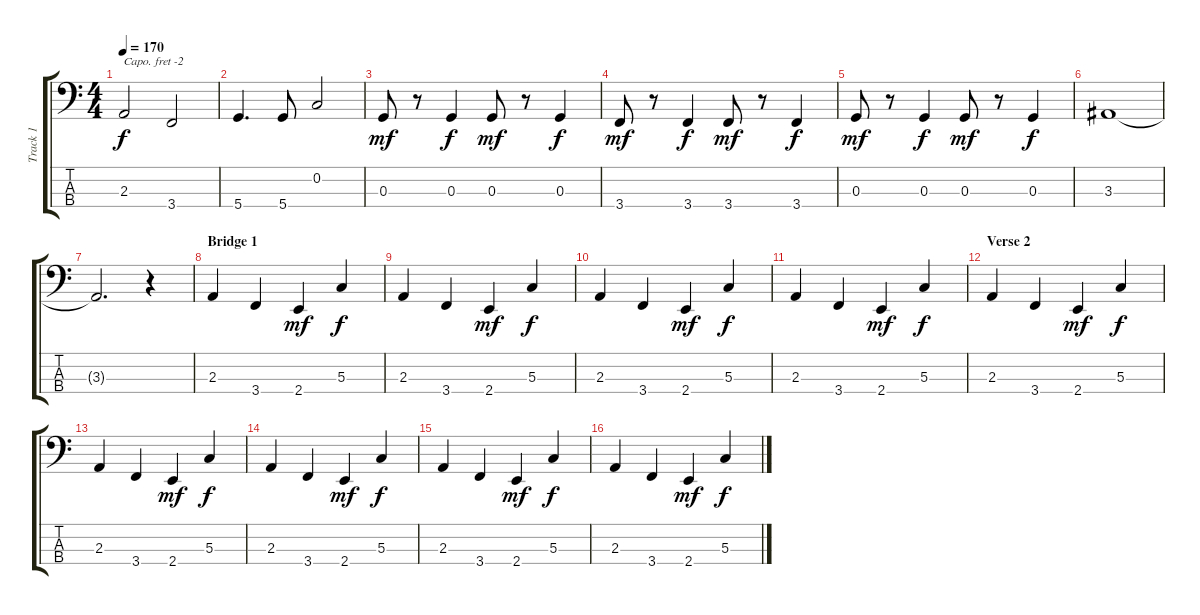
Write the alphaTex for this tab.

\track ("Track 1" "Track 1") {instrument electricbasspick}
\staff {score tabs}
\capo -2
\tuning (G2 D2 A1 E1) {hide}
\ts (4 4)
\tempo 170
\clef f4
\ks c
2.3.2{dy f} 3.4.2 |
5.4.4{d} 5.4.8 0.2.2 |
0.3.8{dy mf} r.8 0.3.4{dy f} 0.3.8{dy mf} r.8 0.3.4{dy f} |
3.4.8{dy mf} r.8 3.4.4{dy f} 3.4.8{dy mf} r.8 3.4.4{dy f} |
0.3.8{dy mf} r.8 0.3.4{dy f} 0.3.8{dy mf} r.8 0.3.4{dy f} |
3.3.1 |
3.3{t}.2{d} r.4 |
\section ("" "Bridge 1")
2.3.4 3.4.4 2.4.4{dy mf} 5.3.4{dy f} |
2.3.4 3.4.4 2.4.4{dy mf} 5.3.4{dy f} |
2.3.4 3.4.4 2.4.4{dy mf} 5.3.4{dy f} |
2.3.4 3.4.4 2.4.4{dy mf} 5.3.4{dy f} |
\section ("" "Verse 2")
2.3.4 3.4.4 2.4.4{dy mf} 5.3.4{dy f} |
2.3.4 3.4.4 2.4.4{dy mf} 5.3.4{dy f} |
2.3.4 3.4.4 2.4.4{dy mf} 5.3.4{dy f} |
2.3.4 3.4.4 2.4.4{dy mf} 5.3.4{dy f} |
2.3.4 3.4.4 2.4.4{dy mf} 5.3.4{dy f}
